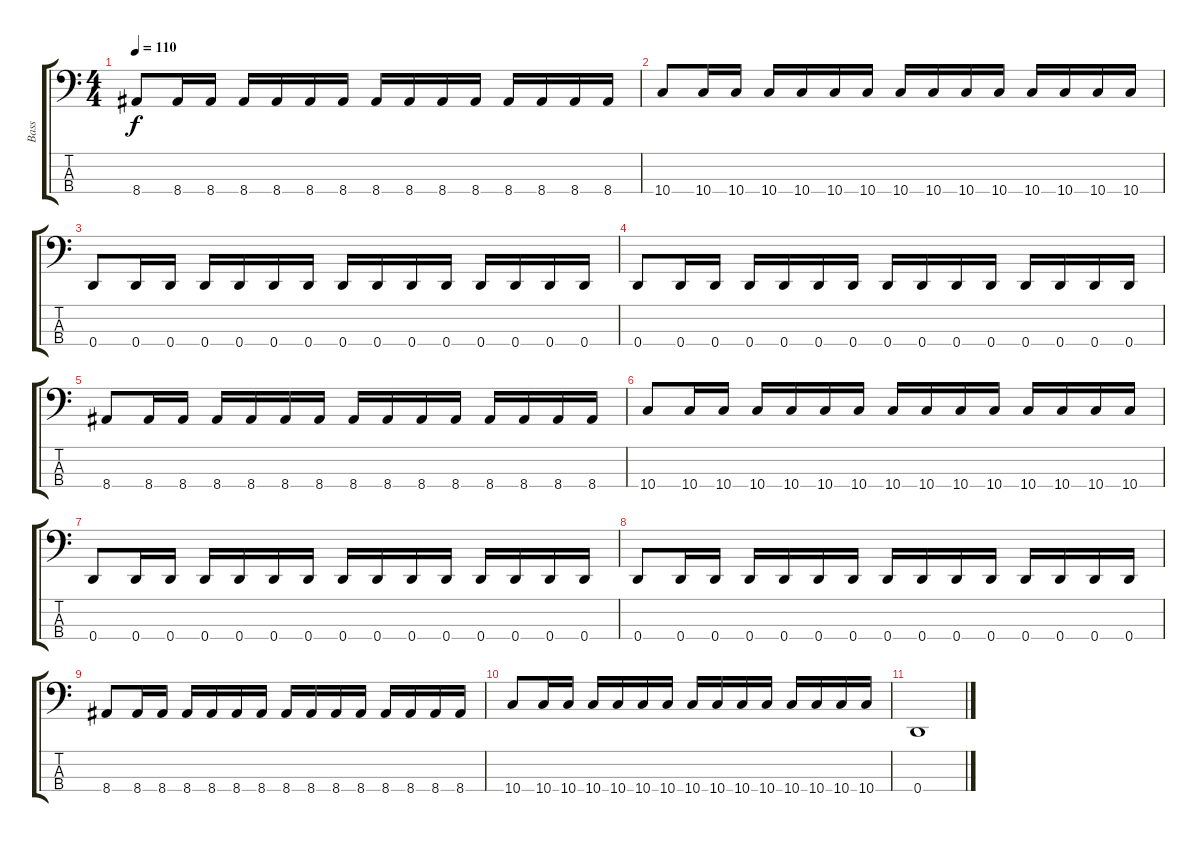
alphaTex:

\track ("Bass" "Bass") {instrument electricbasspick}
\staff {score tabs}
\tuning (F2 C2 G1 D1) {hide}
\ts (4 4)
\tempo 110
\clef f4
\ks c
8.4.8{dy f} 8.4.16 8.4.16 8.4.16 8.4.16 8.4.16 8.4.16 8.4.16 8.4.16 8.4.16 8.4.16 8.4.16 8.4.16 8.4.16 8.4.16 |
10.4.8 10.4.16 10.4.16 10.4.16 10.4.16 10.4.16 10.4.16 10.4.16 10.4.16 10.4.16 10.4.16 10.4.16 10.4.16 10.4.16 10.4.16 |
0.4.8 0.4.16 0.4.16 0.4.16 0.4.16 0.4.16 0.4.16 0.4.16 0.4.16 0.4.16 0.4.16 0.4.16 0.4.16 0.4.16 0.4.16 |
0.4.8 0.4.16 0.4.16 0.4.16 0.4.16 0.4.16 0.4.16 0.4.16 0.4.16 0.4.16 0.4.16 0.4.16 0.4.16 0.4.16 0.4.16 |
8.4.8 8.4.16 8.4.16 8.4.16 8.4.16 8.4.16 8.4.16 8.4.16 8.4.16 8.4.16 8.4.16 8.4.16 8.4.16 8.4.16 8.4.16 |
10.4.8 10.4.16 10.4.16 10.4.16 10.4.16 10.4.16 10.4.16 10.4.16 10.4.16 10.4.16 10.4.16 10.4.16 10.4.16 10.4.16 10.4.16 |
0.4.8 0.4.16 0.4.16 0.4.16 0.4.16 0.4.16 0.4.16 0.4.16 0.4.16 0.4.16 0.4.16 0.4.16 0.4.16 0.4.16 0.4.16 |
0.4.8 0.4.16 0.4.16 0.4.16 0.4.16 0.4.16 0.4.16 0.4.16 0.4.16 0.4.16 0.4.16 0.4.16 0.4.16 0.4.16 0.4.16 |
8.4.8 8.4.16 8.4.16 8.4.16 8.4.16 8.4.16 8.4.16 8.4.16 8.4.16 8.4.16 8.4.16 8.4.16 8.4.16 8.4.16 8.4.16 |
10.4.8 10.4.16 10.4.16 10.4.16 10.4.16 10.4.16 10.4.16 10.4.16 10.4.16 10.4.16 10.4.16 10.4.16 10.4.16 10.4.16 10.4.16 |
0.4.1
